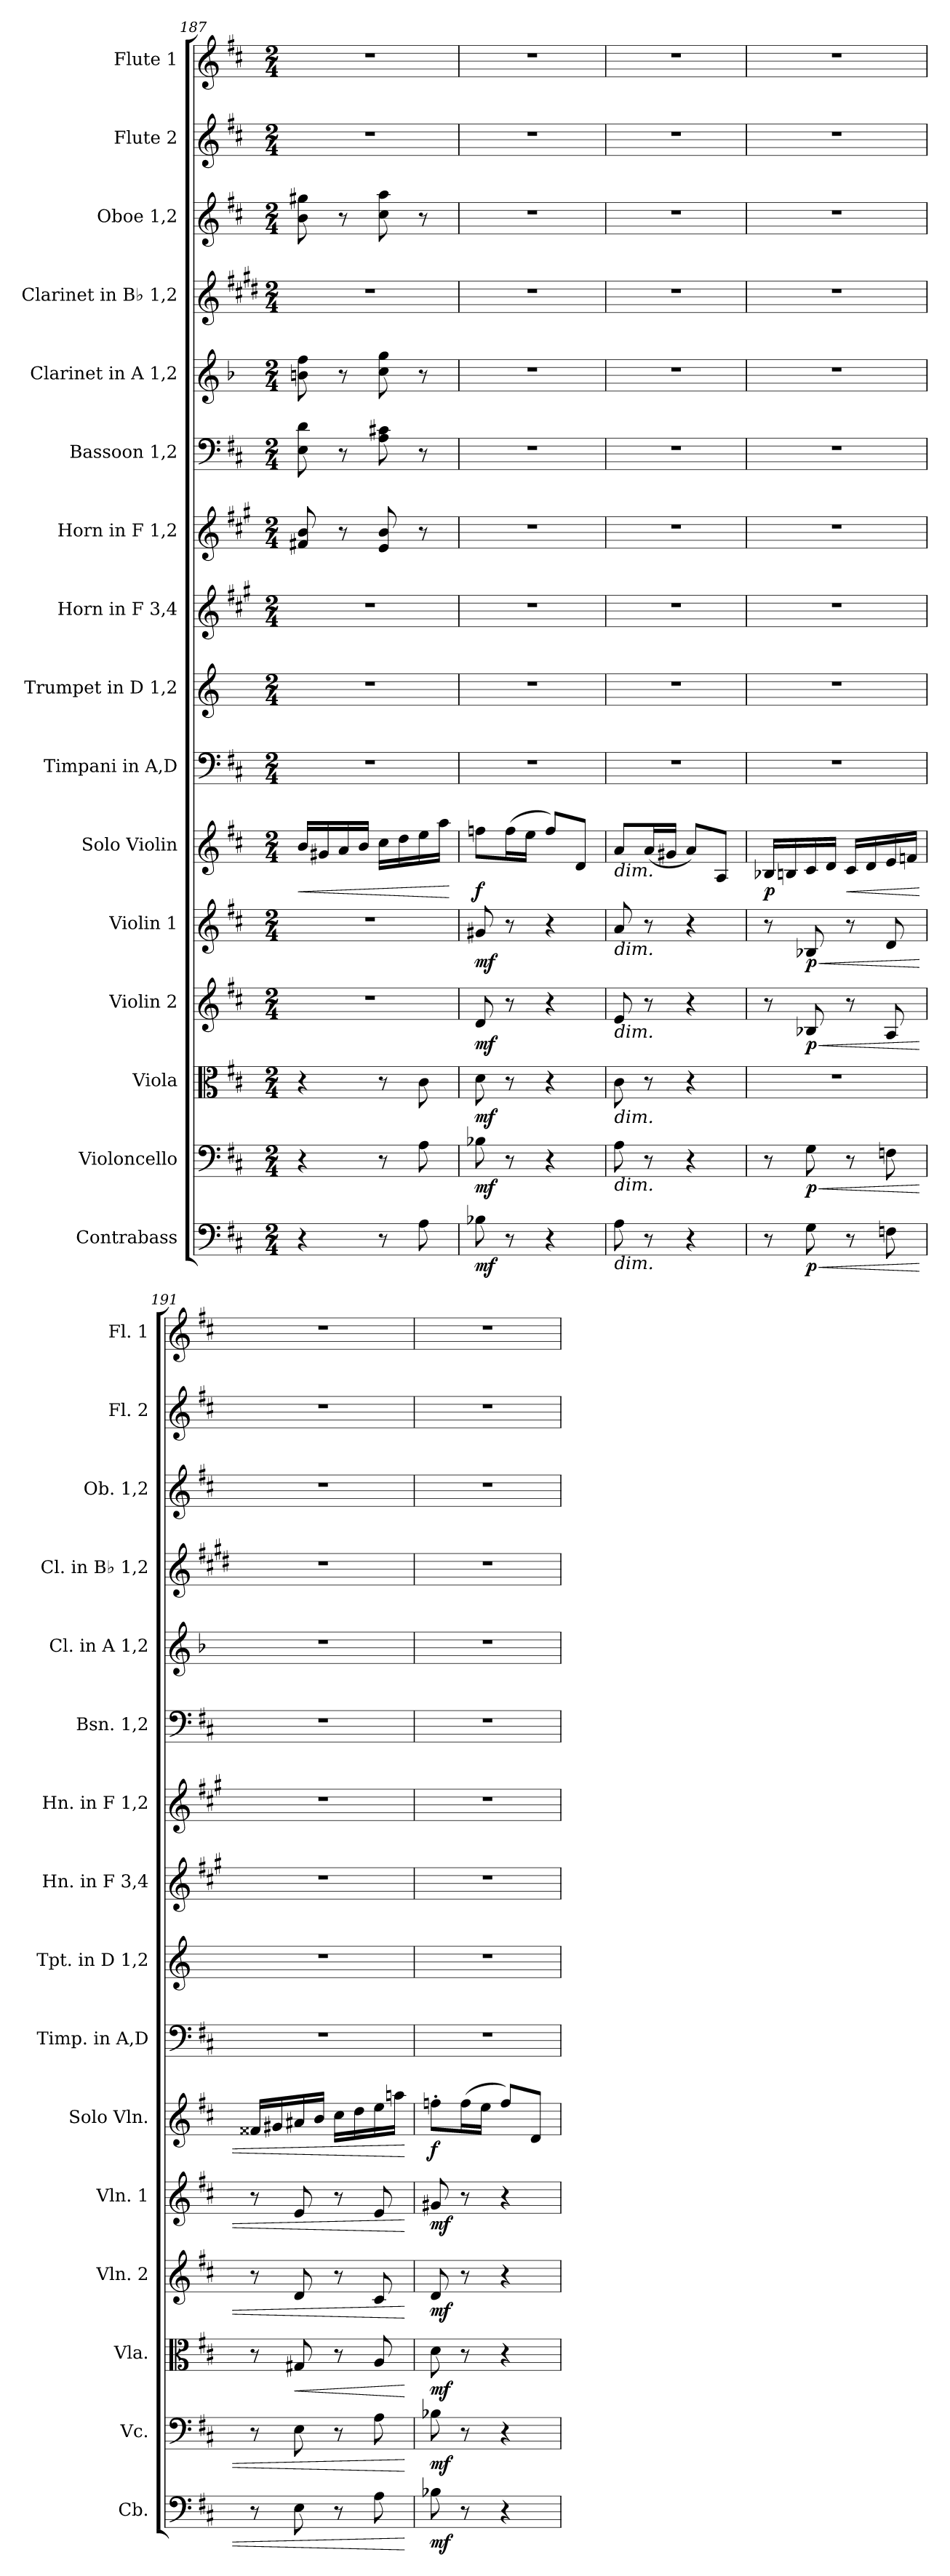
**kern	**dynam	**kern	**dynam	**kern	**dynam	**kern	**dynam	**kern	**dynam	**kern	**dynam	**kern	**kern	**kern	**kern	**kern	**kern	**kern	**kern	**kern	**kern
*part16	*part16	*part15	*part15	*part14	*part14	*part13	*part13	*part12	*part12	*part11	*part11	*part10	*part9	*part8	*part7	*part6	*part5	*part4	*part3	*part2	*part1
*staff16	*staff16	*staff15	*staff15	*staff14	*staff14	*staff13	*staff13	*staff12	*staff12	*staff11	*staff11	*staff10	*staff9	*staff8	*staff7	*staff6	*staff5	*staff4	*staff3	*staff2	*staff1
*I"Contrabass	*	*I"Violoncello	*	*I"Viola	*	*I"Violin 2	*	*I"Violin 1	*	*I"Solo Violin	*	*I"Timpani in A,D	*I"Trumpet in D 1,2	*I"Horn in F 3,4	*I"Horn in F 1,2	*I"Bassoon 1,2	*I"Clarinet in A 1,2	*I"Clarinet in B♭ 1,2	*I"Oboe 1,2	*I"Flute 2	*I"Flute 1
*I'Cb.	*	*I'Vc.	*	*I'Vla.	*	*I'Vln. 2	*	*I'Vln. 1	*	*I'Solo Vln.	*	*I'Timp. in A,D	*I'Tpt. in D 1,2	*I'Hn. in F 3,4	*I'Hn. in F 1,2	*I'Bsn. 1,2	*I'Cl. in A 1,2	*I'Cl. in B♭ 1,2	*I'Ob. 1,2	*I'Fl. 2	*I'Fl. 1
*clefF4	*	*clefF4	*	*clefC3	*	*clefG2	*	*clefG2	*	*clefG2	*	*clefF4	*clefG2	*clefG2	*clefG2	*clefF4	*clefG2	*clefG2	*clefG2	*clefG2	*clefG2
*ITrd7c12	*	*	*	*	*	*	*	*	*	*	*	*	*ITrd-1c-2	*ITrd4c7	*ITrd4c7	*	*ITrd2c3	*ITrd1c2	*	*	*
*k[f#c#]	*	*k[f#c#]	*	*k[f#c#]	*	*k[f#c#]	*	*k[f#c#]	*	*k[f#c#]	*	*k[f#c#]	*k[f#c#]	*k[f#c#]	*k[f#c#]	*k[f#c#]	*k[f#c#]	*k[f#c#]	*k[f#c#]	*k[f#c#]	*k[f#c#]
*M2/4	*	*M2/4	*	*M2/4	*	*M2/4	*	*M2/4	*	*M2/4	*	*M2/4	*M2/4	*M2/4	*M2/4	*M2/4	*M2/4	*M2/4	*M2/4	*M2/4	*M2/4
=187	=187	=187	=187	=187	=187	=187	=187	=187	=187	=187	=187	=187	=187	=187	=187	=187	=187	=187	=187	=187	=187
!	!	!	!	!	!	!	!	!	!	!	!LO:HP:b	!	!	!	!	!	!	!	!	!	!
4r	.	4r	.	4r	.	2r	.	2r	.	16b/LL	<	2r	2r	2r	8Bn/ 8e/	8E\ 8d\	8g#X\ 8dd\	2r	8b\ 8gg#X\	2r	2r
.	.	.	.	.	.	.	.	.	.	16g#X/	.	.	.	.	.	.	.	.	.	.	.
.	.	.	.	.	.	.	.	.	.	16a/	.	.	.	.	8r	8r	8r	.	8r	.	.
.	.	.	.	.	.	.	.	.	.	16b/JJ	.	.	.	.	.	.	.	.	.	.	.
8r	.	8r	.	8r	.	.	.	.	.	16cc#\LL	.	.	.	.	8A/ 8e/	8A\ 8c#X\	8a\ 8ee\	.	8cc#\ 8aa\	.	.
.	.	.	.	.	.	.	.	.	.	16dd\	.	.	.	.	.	.	.	.	.	.	.
8AA\	.	8A\	.	8c#\	.	.	.	.	.	16ee\	.	.	.	.	8r	8r	8r	.	8r	.	.
.	.	.	.	.	.	.	.	.	.	16aa\JJ	.	.	.	.	.	.	.	.	.	.	.
.	.	.	.	.	.	.	.	.	.	.	[	.	.	.	.	.	.	.	.	.	.
=188	=188	=188	=188	=188	=188	=188	=188	=188	=188	=188	=188	=188	=188	=188	=188	=188	=188	=188	=188	=188	=188
!	!LO:DY:b	!	!LO:DY:b	!	!LO:DY:b	!	!LO:DY:b	!	!LO:DY:b	!	!LO:DY:b	!	!	!	!	!	!	!	!	!	!
8BB-X\	mf	8B-X\	mf	8d\	mf	8d/	mf	8g#X/	mf	8ffn\L	f	2r	2r	2r	2r	2r	2r	2r	2r	2r	2r
8r	.	8r	.	8r	.	8r	.	8r	.	(>16ff\L	.	.	.	.	.	.	.	.	.	.	.
.	.	.	.	.	.	.	.	.	.	16ee\JJ	.	.	.	.	.	.	.	.	.	.	.
4r	.	4r	.	4r	.	4r	.	4r	.	8ff/L)	.	.	.	.	.	.	.	.	.	.	.
.	.	.	.	.	.	.	.	.	.	8d/J	.	.	.	.	.	.	.	.	.	.	.
=189	=189	=189	=189	=189	=189	=189	=189	=189	=189	=189	=189	=189	=189	=189	=189	=189	=189	=189	=189	=189	=189
!	!	!	!	!	!	!	!	!	!	!LO:TX:b:i:t=dim.	!	!	!	!	!	!	!	!	!	!	!
!	!	!	!	!	!	!	!	!LO:TX:b:i:t=dim.	!	!	!	!	!	!	!	!	!	!	!	!	!
!	!	!	!	!	!	!LO:TX:b:i:t=dim.	!	!	!	!	!	!	!	!	!	!	!	!	!	!	!
!	!	!	!	!LO:TX:b:i:t=dim.	!	!	!	!	!	!	!	!	!	!	!	!	!	!	!	!	!
!	!	!LO:TX:b:i:t=dim.	!	!	!	!	!	!	!	!	!	!	!	!	!	!	!	!	!	!	!
!LO:TX:b:i:t=dim.	!	!	!	!	!	!	!	!	!	!	!	!	!	!	!	!	!	!	!	!	!
8AA\	.	8A\	.	8c#\	.	8e/	.	8a/	.	8a/L	.	2r	2r	2r	2r	2r	2r	2r	2r	2r	2r
8r	.	8r	.	8r	.	8r	.	8r	.	(<16a/L	.	.	.	.	.	.	.	.	.	.	.
.	.	.	.	.	.	.	.	.	.	16g#X/JJ	.	.	.	.	.	.	.	.	.	.	.
4r	.	4r	.	4r	.	4r	.	4r	.	8a/L)	.	.	.	.	.	.	.	.	.	.	.
.	.	.	.	.	.	.	.	.	.	8A/J	.	.	.	.	.	.	.	.	.	.	.
!!LO:PB:g=z
=190	=190	=190	=190	=190	=190	=190	=190	=190	=190	=190	=190	=190	=190	=190	=190	=190	=190	=190	=190	=190	=190
!	!	!	!	!	!	!	!	!	!	!	!LO:DY:b	!	!	!	!	!	!	!	!	!	!
8r	.	8r	.	2r	.	8r	.	8r	.	16B-X/LL	p	2r	2r	2r	2r	2r	2r	2r	2r	2r	2r
.	.	.	.	.	.	.	.	.	.	16Bn/	.	.	.	.	.	.	.	.	.	.	.
!	!LO:HP:b	!	!LO:HP:b	!	!	!	!LO:HP:b	!	!LO:HP:b	!	!	!	!	!	!	!	!	!	!	!	!
!	!LO:DY:n=1:b	!	!LO:DY:n=1:b	!	!	!	!LO:DY:n=1:b	!	!LO:DY:n=1:b	!	!	!	!	!	!	!	!	!	!	!	!
8GG\	< p	8G\	< p	.	.	8B-X/	< p	8B-X/	< p	16c#/	.	.	.	.	.	.	.	.	.	.	.
.	.	.	.	.	.	.	.	.	.	16d/JJ	.	.	.	.	.	.	.	.	.	.	.
!	!	!	!	!	!	!	!	!	!	!	!LO:HP:b	!	!	!	!	!	!	!	!	!	!
8r	.	8r	.	.	.	8r	.	8r	.	16c#/LL	<	.	.	.	.	.	.	.	.	.	.
.	.	.	.	.	.	.	.	.	.	16d/	.	.	.	.	.	.	.	.	.	.	.
8FFn\	.	8Fn\	.	.	.	8A/	.	8d/	.	16e/	.	.	.	.	.	.	.	.	.	.	.
.	.	.	.	.	.	.	.	.	.	16fn/JJ	.	.	.	.	.	.	.	.	.	.	.
=191	=191	=191	=191	=191	=191	=191	=191	=191	=191	=191	=191	=191	=191	=191	=191	=191	=191	=191	=191	=191	=191
8r	.	8r	.	8r	.	8r	.	8r	.	16f##X/LL	.	2r	2r	2r	2r	2r	2r	2r	2r	2r	2r
.	.	.	.	.	.	.	.	.	.	16g#X/	.	.	.	.	.	.	.	.	.	.	.
!	!	!	!	!	!LO:HP:b	!	!	!	!	!	!	!	!	!	!	!	!	!	!	!	!
8EE\	.	8E\	.	8G#X/	<	8d/	.	8e/	.	16a#X/	.	.	.	.	.	.	.	.	.	.	.
.	.	.	.	.	.	.	.	.	.	16b/JJ	.	.	.	.	.	.	.	.	.	.	.
8r	.	8r	.	8r	.	8r	.	8r	.	16cc#\LL	.	.	.	.	.	.	.	.	.	.	.
.	.	.	.	.	.	.	.	.	.	16dd\	.	.	.	.	.	.	.	.	.	.	.
8AA\	.	8A\	.	8A/	.	8c#/	.	8e/	.	16ee\	.	.	.	.	.	.	.	.	.	.	.
.	.	.	.	.	.	.	.	.	.	16aan\JJ	.	.	.	.	.	.	.	.	.	.	.
.	[	.	[	.	[	.	[	.	[	.	[	.	.	.	.	.	.	.	.	.	.
=192	=192	=192	=192	=192	=192	=192	=192	=192	=192	=192	=192	=192	=192	=192	=192	=192	=192	=192	=192	=192	=192
!	!LO:DY:b	!	!LO:DY:b	!	!LO:DY:b	!	!LO:DY:b	!	!LO:DY:b	!	!LO:DY:b	!	!	!	!	!	!	!	!	!	!
8BB-X\	mf	8B-X\	mf	8d\	mf	8d/	mf	8g#X/	mf	8ffn'\L	f	2r	2r	2r	2r	2r	2r	2r	2r	2r	2r
8r	.	8r	.	8r	.	8r	.	8r	.	(>16ff\L	.	.	.	.	.	.	.	.	.	.	.
.	.	.	.	.	.	.	.	.	.	16ee\JJ	.	.	.	.	.	.	.	.	.	.	.
4r	.	4r	.	4r	.	4r	.	4r	.	8ff/L)	.	.	.	.	.	.	.	.	.	.	.
.	.	.	.	.	.	.	.	.	.	8d/J	.	.	.	.	.	.	.	.	.	.	.
=	=	=	=	=	=	=	=	=	=	=	=	=	=	=	=	=	=	=	=	=	=
*-	*-	*-	*-	*-	*-	*-	*-	*-	*-	*-	*-	*-	*-	*-	*-	*-	*-	*-	*-	*-	*-
